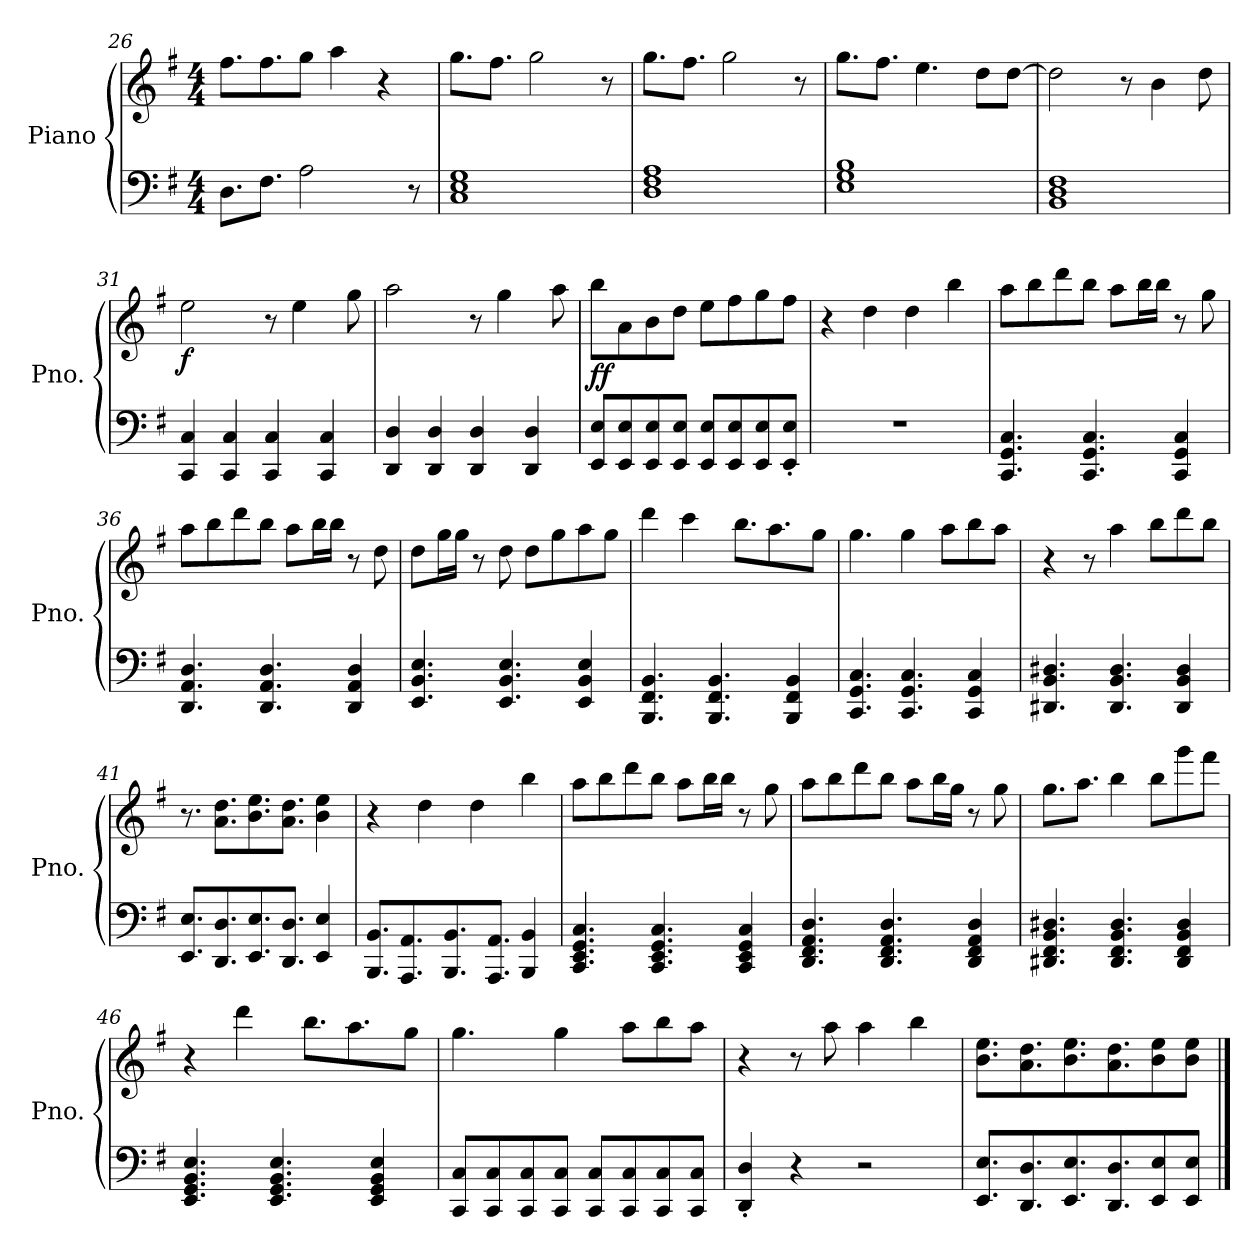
**kern	**kern	**dynam
*part1	*part1	*part1
*staff2	*staff1	*staff1/2
*I"Piano	*	*
*I'Pno.	*	*
*clefF4	*clefG2	*
*k[f#]	*k[f#]	*
*M4/4	*M4/4	*
=26	=26	=26
8.D\L	8.ff#\L	.
8.F#\J	8.ff#\	.
2A\	8gg\J	.
.	4aa\	.
.	4r	.
8r	.	.
=27	=27	=27
1C 1E 1G	8.gg\L	.
.	8.ff#\J	.
.	2gg\	.
.	8r	.
=28	=28	=28
1D 1F# 1A	8.gg\L	.
.	8.ff#\J	.
.	2gg\	.
.	8r	.
=29	=29	=29
1E 1G 1B	8.gg\L	.
.	8.ff#\J	.
.	4.ee\	.
.	8dd\L	.
.	[8dd\J	.
!!LO:PB:g=z
=30	=30	=30
1BB 1D 1F#	2dd\]	.
.	8r	.
.	4b\	.
.	8dd\	.
=31	=31	=31
!	!	!LO:DY:b
4CC/ 4C/	2ee\	f
4CC/ 4C/	.	.
4CC/ 4C/	8r	.
.	4ee\	.
4CC/ 4C/	.	.
.	8gg\	.
=32	=32	=32
4DD/ 4D/	2aa\	.
4DD/ 4D/	.	.
4DD/ 4D/	8r	.
.	4gg\	.
4DD/ 4D/	.	.
.	8aa\	.
=33	=33	=33
!	!	!LO:DY:b
8EE/ 8E/L	8bb\L	ff
8EE/ 8E/	8a\	.
8EE/ 8E/	8b\	.
8EE/ 8E/J	8dd\J	.
8EE/ 8E/L	8ee\L	.
8EE/ 8E/	8ff#\	.
8EE/ 8E/	8gg\	.
8EE/' 8E/'J	8ff#\J	.
=34	=34	=34
1r	4r	.
.	4dd\	.
.	4dd\	.
.	4bb\	.
!!LO:LB:g=z
=35	=35	=35
4.CC/ 4.GG/ 4.C/	8aa\L	.
.	8bb\	.
.	8ddd\	.
4.CC/ 4.GG/ 4.C/	8bb\J	.
.	8aa\L	.
.	16bb\L	.
.	16bb\JJ	.
4CC/ 4GG/ 4C/	8r	.
.	8gg\	.
=36	=36	=36
4.DD/ 4.AA/ 4.D/	8aa\L	.
.	8bb\	.
.	8ddd\	.
4.DD/ 4.AA/ 4.D/	8bb\J	.
.	8aa\L	.
.	16bb\L	.
.	16bb\JJ	.
4DD/ 4AA/ 4D/	8r	.
.	8dd\	.
=37	=37	=37
4.EE/ 4.BB/ 4.E/	8dd\L	.
.	16gg\L	.
.	16gg\JJ	.
.	8r	.
4.EE/ 4.BB/ 4.E/	8dd\	.
.	8dd\L	.
.	8gg\	.
4EE/ 4BB/ 4E/	8aa\	.
.	8gg\J	.
=38	=38	=38
4.BBB/ 4.FF#/ 4.BB/	4ddd\	.
.	4ccc\	.
4.BBB/ 4.FF#/ 4.BB/	.	.
.	8.bb\L	.
.	8.aa\	.
4BBB/ 4FF#/ 4BB/	.	.
.	8gg\J	.
!!LO:LB:g=z
=39	=39	=39
4.CC/ 4.GG/ 4.C/	4.gg\	.
4.CC/ 4.GG/ 4.C/	4gg\	.
.	8aa\L	.
4CC/ 4GG/ 4C/	8bb\	.
.	8aa\J	.
=40	=40	=40
4.DD#X/ 4.BB/ 4.D#X/	4r	.
.	8r	.
4.DD#/ 4.BB/ 4.D#/	4aa\	.
.	8bb\L	.
4DD#/ 4BB/ 4D#/	8ddd\	.
.	8bb\J	.
=41	=41	=41
8.EE/ 8.E/L	8.r	.
8.DD/ 8.D/	8.a\ 8.dd\L	.
8.EE/ 8.E/	8.b\ 8.ee\	.
8.DD/ 8.D/J	8.a\ 8.dd\J	.
4EE/ 4E/	4b\ 4ee\	.
=42	=42	=42
8.BBB/ 8.BB/L	4r	.
8.AAA/ 8.AA/	.	.
.	4dd\	.
8.BBB/ 8.BB/	.	.
.	4dd\	.
8.AAA/ 8.AA/J	.	.
4BBB/ 4BB/	4bb\	.
=43	=43	=43
4.CC/ 4.EE/ 4.GG/ 4.C/	8aa\L	.
.	8bb\	.
.	8ddd\	.
4.CC/ 4.EE/ 4.GG/ 4.C/	8bb\J	.
.	8aa\L	.
.	16bb\L	.
.	16bb\JJ	.
4CC/ 4EE/ 4GG/ 4C/	8r	.
.	8gg\	.
!!LO:LB:g=z
=44	=44	=44
4.DD/ 4.FF#/ 4.AA/ 4.D/	8aa\L	.
.	8bb\	.
.	8ddd\	.
4.DD/ 4.FF#/ 4.AA/ 4.D/	8bb\J	.
.	8aa\L	.
.	16bb\L	.
.	16gg\JJ	.
4DD/ 4FF#/ 4AA/ 4D/	8r	.
.	8gg\	.
=45	=45	=45
4.DD#X/ 4.FF#/ 4.BB/ 4.D#X/	8.gg\L	.
.	8.aa\J	.
4.DD#/ 4.FF#/ 4.BB/ 4.D#/	4bb\	.
.	8bb\L	.
4DD#/ 4FF#/ 4BB/ 4D#/	8ggg\	.
.	8fff#\J	.
=46	=46	=46
4.EE/ 4.GG/ 4.BB/ 4.E/	4r	.
.	4ddd\	.
4.EE/ 4.GG/ 4.BB/ 4.E/	.	.
.	8.bb\L	.
.	8.aa\	.
4EE/ 4GG/ 4BB/ 4E/	.	.
.	8gg\J	.
=47	=47	=47
8CC/ 8C/L	4.gg\	.
8CC/ 8C/	.	.
8CC/ 8C/	.	.
8CC/ 8C/J	4gg\	.
8CC/ 8C/L	.	.
8CC/ 8C/	8aa\L	.
8CC/ 8C/	8bb\	.
8CC/ 8C/J	8aa\J	.
=48	=48	=48
4DD/' 4D/'	4r	.
4r	8r	.
.	8aa\	.
2r	4aa\	.
.	4bb\	.
!!LO:LB:g=z
=49	=49	=49
8.EE/ 8.E/L	8.b\ 8.ee\L	.
8.DD/ 8.D/	8.a\ 8.dd\	.
8.EE/ 8.E/	8.b\ 8.ee\	.
8.DD/ 8.D/	8.a\ 8.dd\	.
8EE/ 8E/	8b\ 8ee\	.
8EE/ 8E/J	8b\ 8ee\J	.
==	==	==
*-	*-	*-
